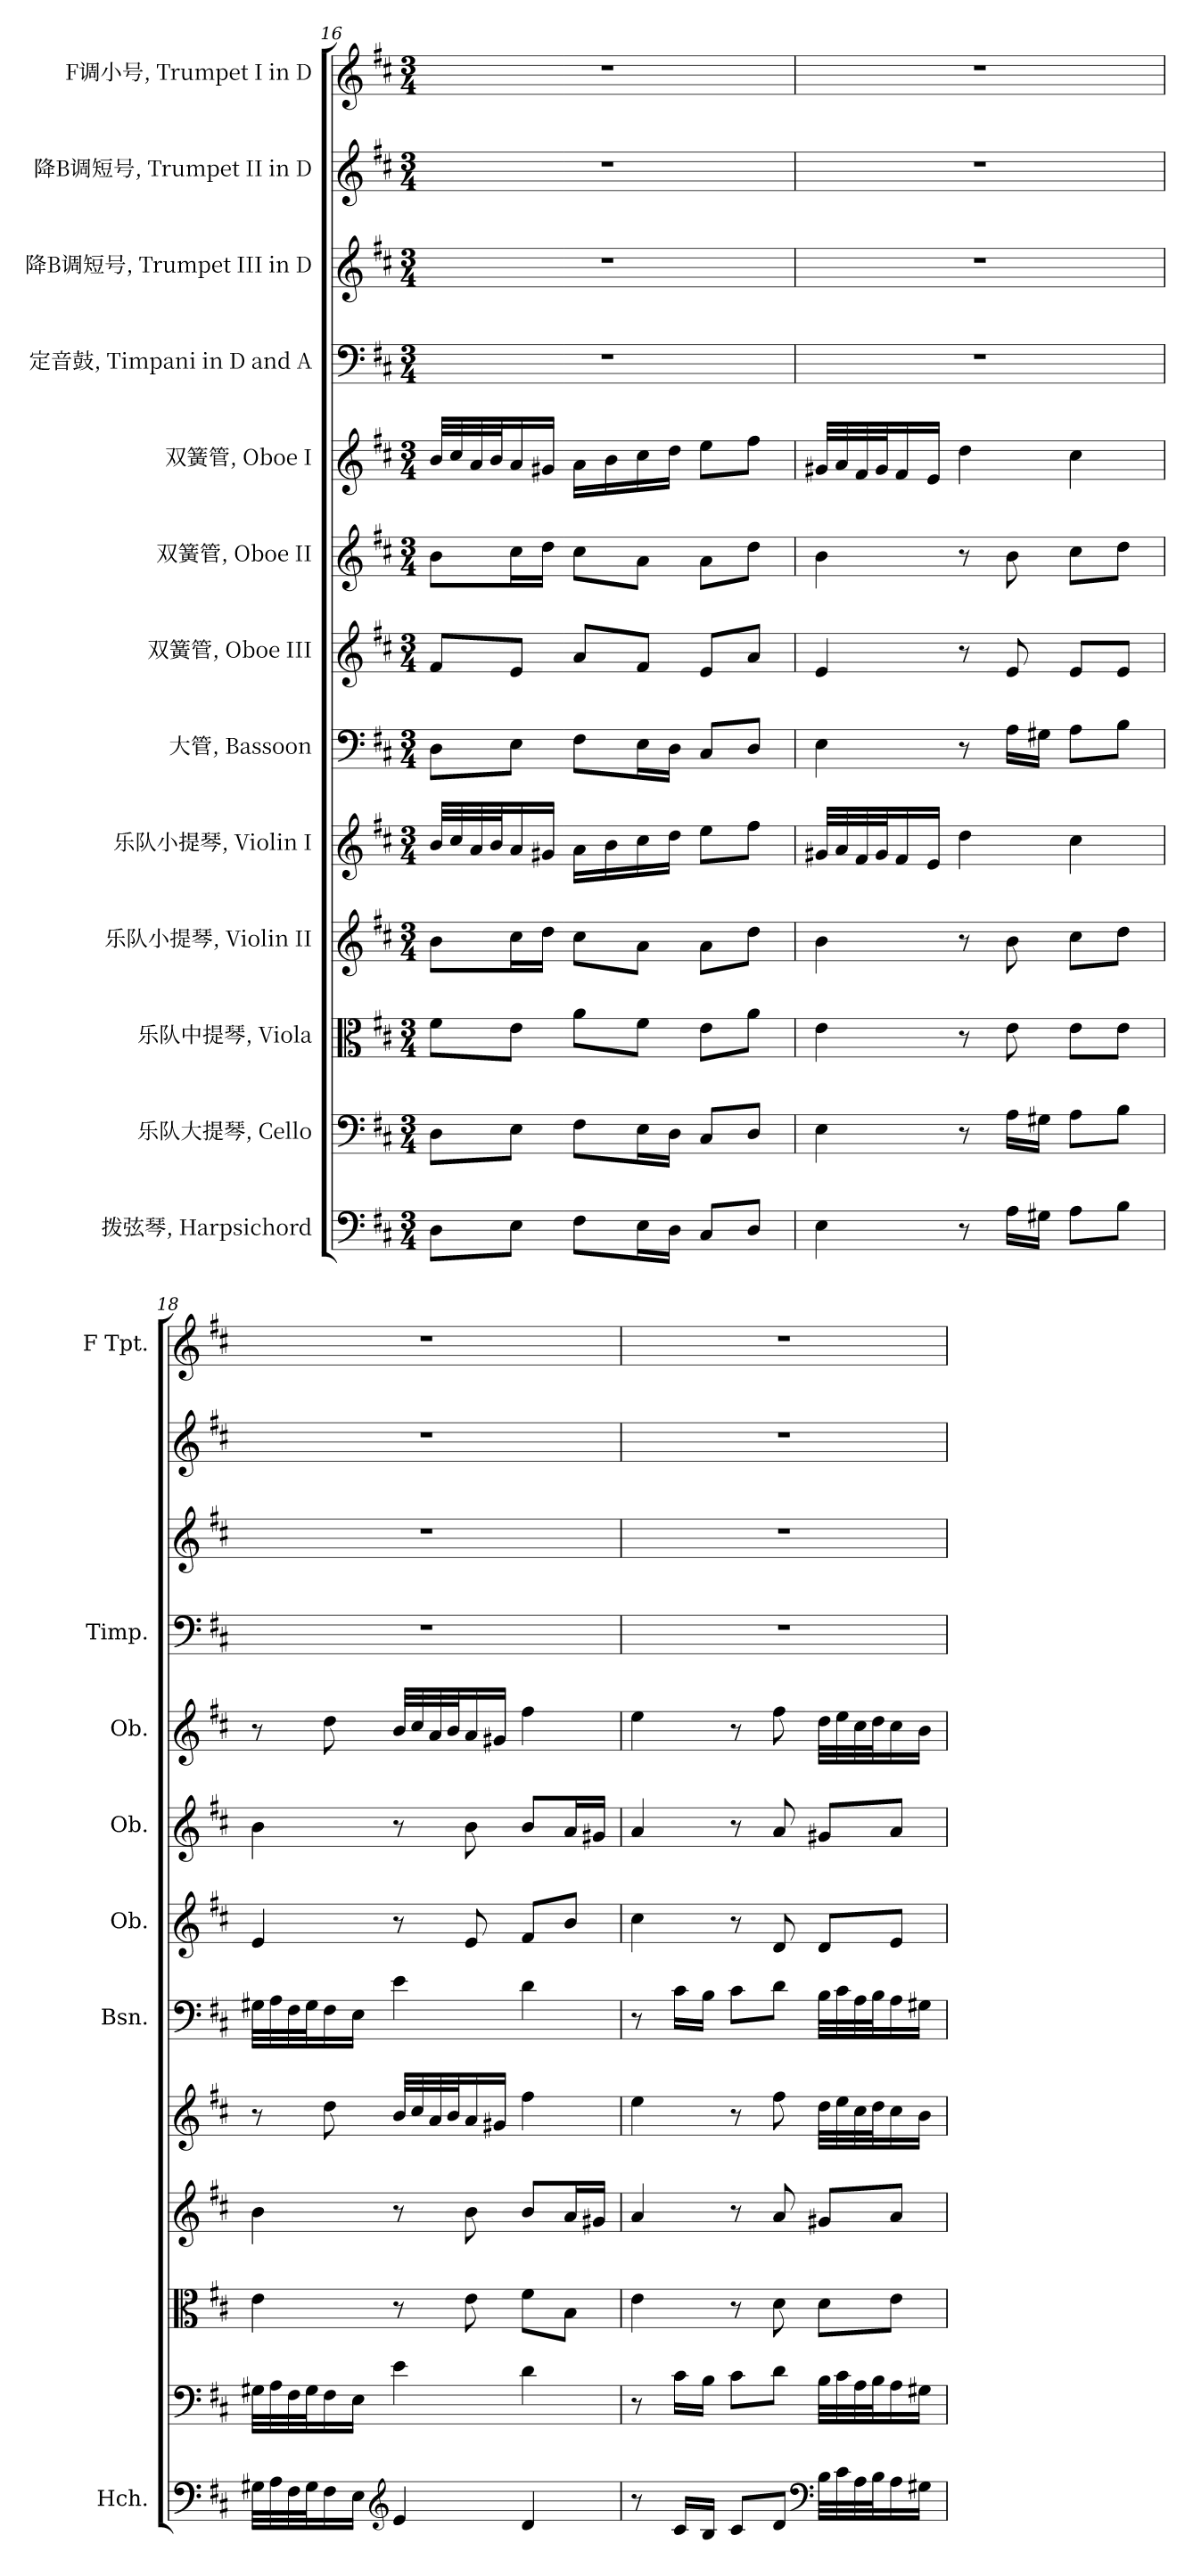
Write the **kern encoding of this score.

**kern	**kern	**kern	**kern	**kern	**kern	**kern	**kern	**kern	**kern	**kern	**kern	**kern
*part13	*part12	*part11	*part10	*part9	*part8	*part7	*part6	*part5	*part4	*part3	*part2	*part1
*staff13	*staff12	*staff11	*staff10	*staff9	*staff8	*staff7	*staff6	*staff5	*staff4	*staff3	*staff2	*staff1
*I"拨弦琴, Harpsichord	*I"乐队大提琴, Cello	*I"乐队中提琴, Viola	*I"乐队小提琴, Violin II	*I"乐队小提琴, Violin I	*I"大管, Bassoon	*I"双簧管, Oboe III	*I"双簧管, Oboe II	*I"双簧管, Oboe I	*I"定音鼓, Timpani in D and A	*I"降B调短号, Trumpet III in D	*I"降B调短号, Trumpet II in D	*I"F调小号, Trumpet I in D
*I'Hch.	*	*	*	*	*I'Bsn.	*I'Ob.	*I'Ob.	*I'Ob.	*I'Timp.	*	*	*I'F Tpt.
!!LO:PB:g=z
*clefF4	*clefF4	*clefC3	*clefG2	*clefG2	*clefF4	*clefG2	*clefG2	*clefG2	*clefF4	*clefG2	*clefG2	*clefG2
*	*	*	*	*	*	*	*	*	*	*ITrd1c2	*ITrd1c2	*ITrd-3c-5
*k[f#c#]	*k[f#c#]	*k[f#c#]	*k[f#c#]	*k[f#c#]	*k[f#c#]	*k[f#c#]	*k[f#c#]	*k[f#c#]	*k[f#c#]	*k[]	*k[]	*k[f#]
*M3/4	*M3/4	*M3/4	*M3/4	*M3/4	*M3/4	*M3/4	*M3/4	*M3/4	*M3/4	*M3/4	*M3/4	*M3/4
=16	=16	=16	=16	=16	=16	=16	=16	=16	=16	=16	=16	=16
8D\L	8D\L	8f#\L	8b\L	32b/LLL	8D\L	8f#/L	8b\L	32b/LLL	2.r	2.r	2.r	2.r
.	.	.	.	32cc#/	.	.	.	32cc#/	.	.	.	.
.	.	.	.	32a/	.	.	.	32a/	.	.	.	.
.	.	.	.	32b/J	.	.	.	32b/J	.	.	.	.
8E\J	8E\J	8e\J	16cc#\L	16a/	8E\J	8e/J	16cc#\L	16a/	.	.	.	.
.	.	.	16dd\JJ	16g#X/JJ	.	.	16dd\JJ	16g#X/JJ	.	.	.	.
8F#\L	8F#\L	8a\L	8cc#\L	16a\LL	8F#\L	8a/L	8cc#\L	16a\LL	.	.	.	.
.	.	.	.	16b\	.	.	.	16b\	.	.	.	.
16E\L	16E\L	8f#\J	8a\J	16cc#\	16E\L	8f#/J	8a\J	16cc#\	.	.	.	.
16D\JJ	16D\JJ	.	.	16dd\JJ	16D\JJ	.	.	16dd\JJ	.	.	.	.
8C#/L	8C#/L	8e\L	8a\L	8ee\L	8C#/L	8e/L	8a\L	8ee\L	.	.	.	.
8D/J	8D/J	8a\J	8dd\J	8ff#\J	8D/J	8a/J	8dd\J	8ff#\J	.	.	.	.
=17	=17	=17	=17	=17	=17	=17	=17	=17	=17	=17	=17	=17
4E\	4E\	4e\	4b\	32g#X/LLL	4E\	4e/	4b\	32g#X/LLL	2.r	2.r	2.r	2.r
.	.	.	.	32a/	.	.	.	32a/	.	.	.	.
.	.	.	.	32f#/	.	.	.	32f#/	.	.	.	.
.	.	.	.	32g#/J	.	.	.	32g#/J	.	.	.	.
.	.	.	.	16f#/	.	.	.	16f#/	.	.	.	.
.	.	.	.	16e/JJ	.	.	.	16e/JJ	.	.	.	.
8r	8r	8r	8r	4dd\	8r	8r	8r	4dd\	.	.	.	.
16A\LL	16A\LL	8e\	8b\	.	16A\LL	8e/	8b\	.	.	.	.	.
16G#X\JJ	16G#X\JJ	.	.	.	16G#X\JJ	.	.	.	.	.	.	.
8A\L	8A\L	8e\L	8cc#\L	4cc#\	8A\L	8e/L	8cc#\L	4cc#\	.	.	.	.
8B\J	8B\J	8e\J	8dd\J	.	8B\J	8e/J	8dd\J	.	.	.	.	.
=18	=18	=18	=18	=18	=18	=18	=18	=18	=18	=18	=18	=18
32G#X\LLL	32G#X\LLL	4e\	4b\	8r	32G#X\LLL	4e/	4b\	8r	2.r	2.r	2.r	2.r
32A\	32A\	.	.	.	32A\	.	.	.	.	.	.	.
32F#\	32F#\	.	.	.	32F#\	.	.	.	.	.	.	.
32G#\J	32G#\J	.	.	.	32G#\J	.	.	.	.	.	.	.
16F#\	16F#\	.	.	8dd\	16F#\	.	.	8dd\	.	.	.	.
16E\JJ	16E\JJ	.	.	.	16E\JJ	.	.	.	.	.	.	.
*clefG2	*	*	*	*	*	*	*	*	*	*	*	*
4e/	4e\	8r	8r	32b/LLL	4e\	8r	8r	32b/LLL	.	.	.	.
.	.	.	.	32cc#/	.	.	.	32cc#/	.	.	.	.
.	.	.	.	32a/	.	.	.	32a/	.	.	.	.
.	.	.	.	32b/J	.	.	.	32b/J	.	.	.	.
.	.	8e\	8b\	16a/	.	8e/	8b\	16a/	.	.	.	.
.	.	.	.	16g#X/JJ	.	.	.	16g#X/JJ	.	.	.	.
4d/	4d\	8f#\L	8b/L	4ff#\	4d\	8f#/L	8b/L	4ff#\	.	.	.	.
.	.	8B\J	16a/L	.	.	8b/J	16a/L	.	.	.	.	.
.	.	.	16g#X/JJ	.	.	.	16g#X/JJ	.	.	.	.	.
!!LO:PB:g=z
=19	=19	=19	=19	=19	=19	=19	=19	=19	=19	=19	=19	=19
8r	8r	4e\	4a/	4ee\	8r	4cc#\	4a/	4ee\	2.r	2.r	2.r	2.r
16c#/LL	16c#\LL	.	.	.	16c#\LL	.	.	.	.	.	.	.
16B/JJ	16B\JJ	.	.	.	16B\JJ	.	.	.	.	.	.	.
8c#/L	8c#\L	8r	8r	8r	8c#\L	8r	8r	8r	.	.	.	.
8d/J	8d\J	8d\	8a/	8ff#\	8d\J	8d/	8a/	8ff#\	.	.	.	.
*clefF4	*	*	*	*	*	*	*	*	*	*	*	*
32B\LLL	32B\LLL	8d\L	8g#X/L	32dd\LLL	32B\LLL	8d/L	8g#X/L	32dd\LLL	.	.	.	.
32c#\	32c#\	.	.	32ee\	32c#\	.	.	32ee\	.	.	.	.
32A\	32A\	.	.	32cc#\	32A\	.	.	32cc#\	.	.	.	.
32B\J	32B\J	.	.	32dd\J	32B\J	.	.	32dd\J	.	.	.	.
16A\	16A\	8e\J	8a/J	16cc#\	16A\	8e/J	8a/J	16cc#\	.	.	.	.
16G#X\JJ	16G#X\JJ	.	.	16b\JJ	16G#X\JJ	.	.	16b\JJ	.	.	.	.
=	=	=	=	=	=	=	=	=	=	=	=	=
*-	*-	*-	*-	*-	*-	*-	*-	*-	*-	*-	*-	*-
